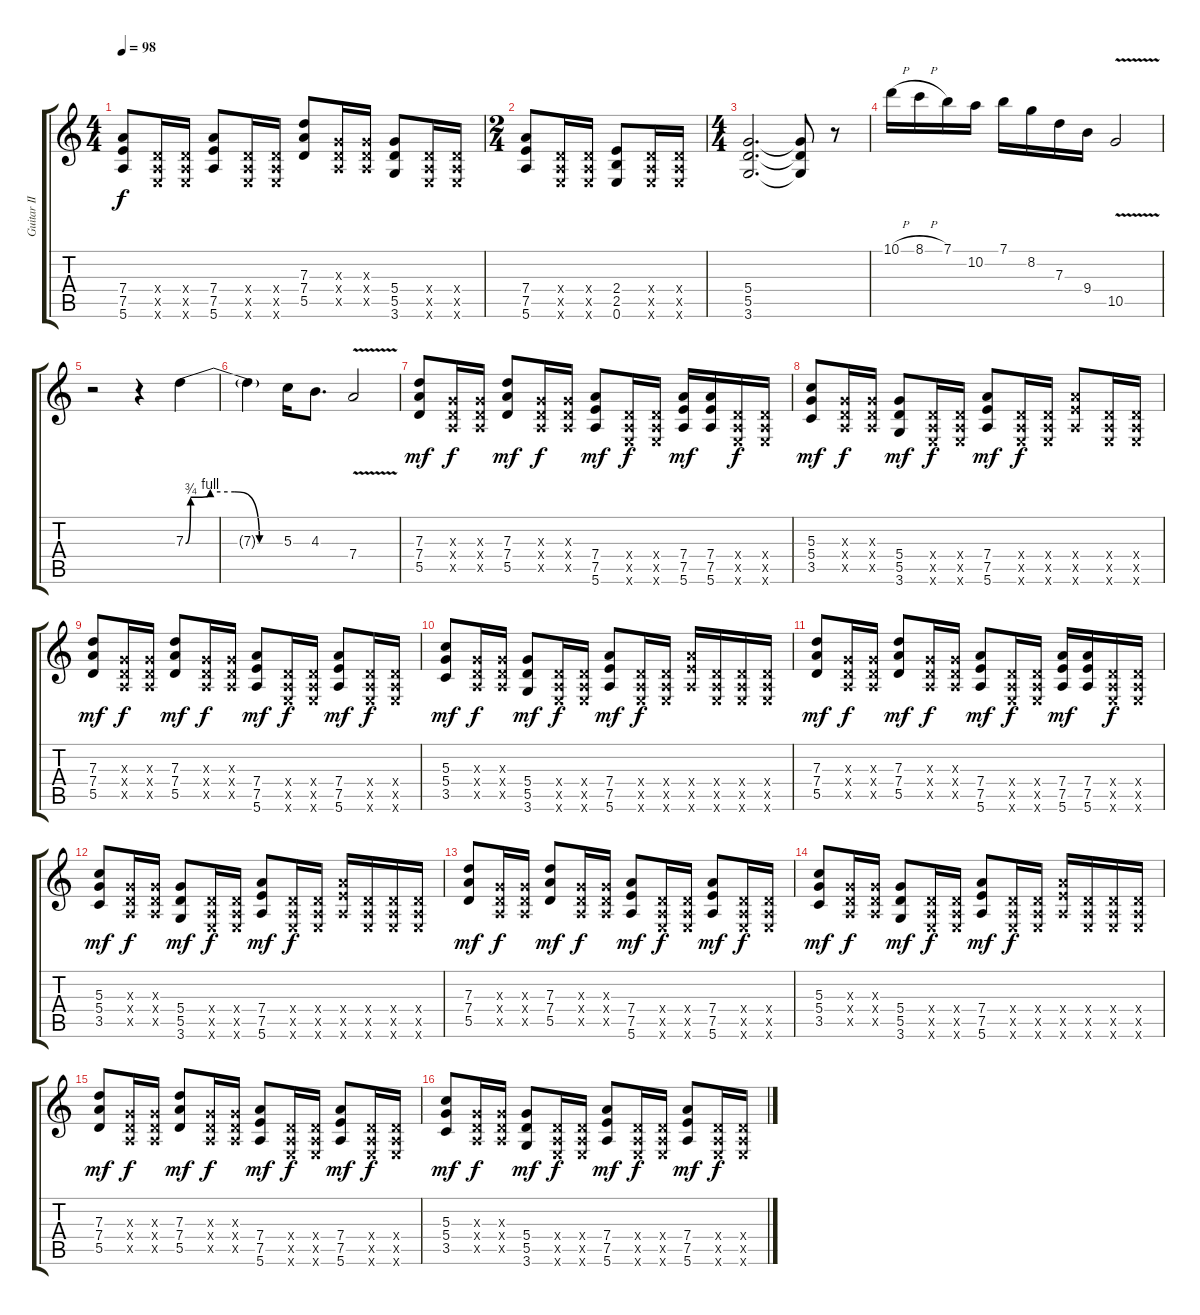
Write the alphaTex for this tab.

\track ("Guitar II" "Guitar II") {instrument overdrivenguitar}
\staff {score tabs}
\tuning (E4 B3 G3 D3 A2 E2) {hide}
\ts (4 4)
\tempo 98
\clef g2
\ks c
(7.4 7.5 5.6).8{dy f} (0.4{x} 0.5{x} 0.6{x}).16 (0.4{x} 0.5{x} 0.6{x}).16 (7.4 7.5 5.6).8 (0.4{x} 0.5{x} 0.6{x}).16 (0.4{x} 0.5{x} 0.6{x}).16 (7.3 7.4 5.5).8 (0.3{x} 0.4{x} 0.5{x}).16 (0.3{x} 0.4{x} 0.5{x}).16 (5.4 5.5 3.6).8 (0.4{x} 0.5{x} 0.6{x}).16 (0.4{x} 0.5{x} 0.6{x}).16 |
\ts (2 4)
(7.4 7.5 5.6).8 (0.4{x} 0.5{x} 0.6{x}).16 (0.4{x} 0.5{x} 0.6{x}).16 (2.4 2.5 0.6).8 (0.4{x} 0.5{x} 0.6{x}).16 (0.4{x} 0.5{x} 0.6{x}).16 |
\ts (4 4)
(5.4 5.5 3.6).2{d} (5.4{t} 5.5{t} 3.6{t}).8 r.8 |
10.1{h}.16 8.1{h}.16 7.1.16 10.2.16 7.1.16 8.2.16 7.3.16 9.4.16 10.5{v}.2 |
r.2 r.4 7.3{be (custom 0 0 3 3 15 4 30 4 45 0 60 0)}.4 |
7.3{t}.4 5.3.16 4.3.8{d} 7.4{v}.2 |
(7.3 7.4 5.5).8{dy mf} (0.3{x} 0.4{x} 0.5{x}).16{dy f} (0.3{x} 0.4{x} 0.5{x}).16 (7.3 7.4 5.5).8{dy mf} (0.3{x} 0.4{x} 0.5{x}).16{dy f} (0.3{x} 0.4{x} 0.5{x}).16 (7.4 7.5 5.6).8{dy mf} (0.4{x} 0.5{x} 0.6{x}).16{dy f} (0.4{x} 0.5{x} 0.6{x}).16 (7.4 7.5 5.6).16{dy mf} (7.4 7.5 5.6).16 (0.4{x} 0.5{x} 0.6{x}).16{dy f} (0.4{x} 0.5{x} 0.6{x}).16 |
(5.3 5.4 3.5).8{dy mf} (0.3{x} 0.4{x} 0.5{x}).16{dy f} (0.3{x} 0.4{x} 0.5{x}).16 (5.4 5.5 3.6).8{dy mf} (0.4{x} 0.5{x} 0.6{x}).16{dy f} (0.4{x} 0.5{x} 0.6{x}).16 (7.4 7.5 5.6).8{dy mf} (0.4{x} 0.5{x} 0.6{x}).16{dy f} (0.4{x} 0.5{x} 0.6{x}).16 (7.4{x} 7.5{x} 5.6{x}).8 (0.4{x} 0.5{x} 0.6{x}).16 (0.4{x} 0.5{x} 0.6{x}).16 |
(7.3 7.4 5.5).8{dy mf} (0.3{x} 0.4{x} 0.5{x}).16{dy f} (0.3{x} 0.4{x} 0.5{x}).16 (7.3 7.4 5.5).8{dy mf} (0.3{x} 0.4{x} 0.5{x}).16{dy f} (0.3{x} 0.4{x} 0.5{x}).16 (7.4 7.5 5.6).8{dy mf} (0.4{x} 0.5{x} 0.6{x}).16{dy f} (0.4{x} 0.5{x} 0.6{x}).16 (7.4 7.5 5.6).8{dy mf} (0.4{x} 0.5{x} 0.6{x}).16{dy f} (0.4{x} 0.5{x} 0.6{x}).16 |
(5.3 5.4 3.5).8{dy mf} (0.3{x} 0.4{x} 0.5{x}).16{dy f} (0.3{x} 0.4{x} 0.5{x}).16 (5.4 5.5 3.6).8{dy mf} (0.4{x} 0.5{x} 0.6{x}).16{dy f} (0.4{x} 0.5{x} 0.6{x}).16 (7.4 7.5 5.6).8{dy mf} (0.4{x} 0.5{x} 0.6{x}).16{dy f} (0.4{x} 0.5{x} 0.6{x}).16 (7.4{x} 7.5{x} 5.6{x}).16 (0.4{x} 0.5{x} 0.6{x}).16 (0.4{x} 0.5{x} 0.6{x}).16 (0.4{x} 0.5{x} 0.6{x}).16 |
(7.3 7.4 5.5).8{dy mf} (0.3{x} 0.4{x} 0.5{x}).16{dy f} (0.3{x} 0.4{x} 0.5{x}).16 (7.3 7.4 5.5).8{dy mf} (0.3{x} 0.4{x} 0.5{x}).16{dy f} (0.3{x} 0.4{x} 0.5{x}).16 (7.4 7.5 5.6).8{dy mf} (0.4{x} 0.5{x} 0.6{x}).16{dy f} (0.4{x} 0.5{x} 0.6{x}).16 (7.4 7.5 5.6).16{dy mf} (7.4 7.5 5.6).16 (0.4{x} 0.5{x} 0.6{x}).16{dy f} (0.4{x} 0.5{x} 0.6{x}).16 |
(5.3 5.4 3.5).8{dy mf} (0.3{x} 0.4{x} 0.5{x}).16{dy f} (0.3{x} 0.4{x} 0.5{x}).16 (5.4 5.5 3.6).8{dy mf} (0.4{x} 0.5{x} 0.6{x}).16{dy f} (0.4{x} 0.5{x} 0.6{x}).16 (7.4 7.5 5.6).8{dy mf} (0.4{x} 0.5{x} 0.6{x}).16{dy f} (0.4{x} 0.5{x} 0.6{x}).16 (7.4{x} 7.5{x} 5.6{x}).16 (0.4{x} 0.5{x} 0.6{x}).16 (0.4{x} 0.5{x} 0.6{x}).16 (0.4{x} 0.5{x} 0.6{x}).16 |
(7.3 7.4 5.5).8{dy mf} (0.3{x} 0.4{x} 0.5{x}).16{dy f} (0.3{x} 0.4{x} 0.5{x}).16 (7.3 7.4 5.5).8{dy mf} (0.3{x} 0.4{x} 0.5{x}).16{dy f} (0.3{x} 0.4{x} 0.5{x}).16 (7.4 7.5 5.6).8{dy mf} (0.4{x} 0.5{x} 0.6{x}).16{dy f} (0.4{x} 0.5{x} 0.6{x}).16 (7.4 7.5 5.6).8{dy mf} (0.4{x} 0.5{x} 0.6{x}).16{dy f} (0.4{x} 0.5{x} 0.6{x}).16 |
(5.3 5.4 3.5).8{dy mf} (0.3{x} 0.4{x} 0.5{x}).16{dy f} (0.3{x} 0.4{x} 0.5{x}).16 (5.4 5.5 3.6).8{dy mf} (0.4{x} 0.5{x} 0.6{x}).16{dy f} (0.4{x} 0.5{x} 0.6{x}).16 (7.4 7.5 5.6).8{dy mf} (0.4{x} 0.5{x} 0.6{x}).16{dy f} (0.4{x} 0.5{x} 0.6{x}).16 (7.4{x} 7.5{x} 5.6{x}).16 (0.4{x} 0.5{x} 0.6{x}).16 (0.4{x} 0.5{x} 0.6{x}).16 (0.4{x} 0.5{x} 0.6{x}).16 |
(7.3 7.4 5.5).8{dy mf} (0.3{x} 0.4{x} 0.5{x}).16{dy f} (0.3{x} 0.4{x} 0.5{x}).16 (7.3 7.4 5.5).8{dy mf} (0.3{x} 0.4{x} 0.5{x}).16{dy f} (0.3{x} 0.4{x} 0.5{x}).16 (7.4 7.5 5.6).8{dy mf} (0.4{x} 0.5{x} 0.6{x}).16{dy f} (0.4{x} 0.5{x} 0.6{x}).16 (7.4 7.5 5.6).8{dy mf} (0.4{x} 0.5{x} 0.6{x}).16{dy f} (0.4{x} 0.5{x} 0.6{x}).16 |
(5.3 5.4 3.5).8{dy mf} (0.3{x} 0.4{x} 0.5{x}).16{dy f} (0.3{x} 0.4{x} 0.5{x}).16 (5.4 5.5 3.6).8{dy mf} (0.4{x} 0.5{x} 0.6{x}).16{dy f} (0.4{x} 0.5{x} 0.6{x}).16 (7.4 7.5 5.6).8{dy mf} (0.4{x} 0.5{x} 0.6{x}).16{dy f} (0.4{x} 0.5{x} 0.6{x}).16 (7.4 7.5 5.6).8{dy mf} (0.4{x} 0.5{x} 0.6{x}).16{dy f} (0.4{x} 0.5{x} 0.6{x}).16
